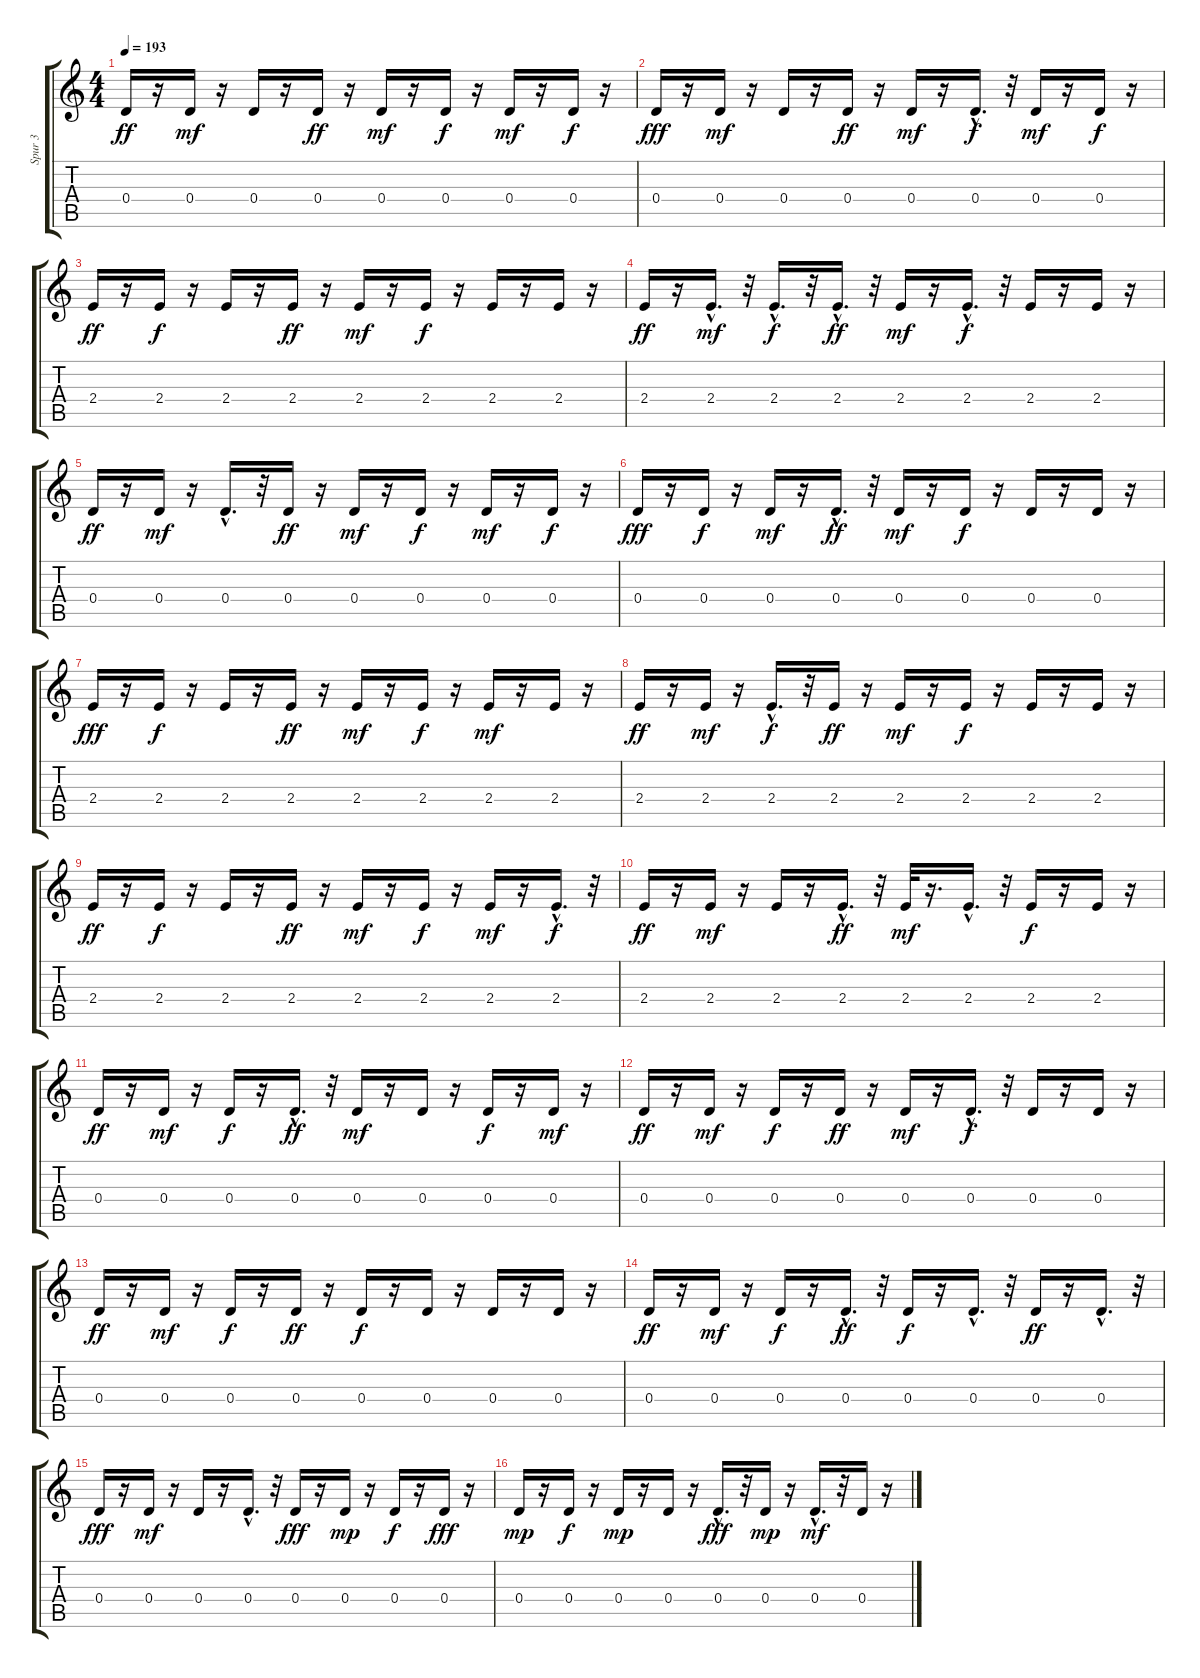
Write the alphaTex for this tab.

\track ("Spur 3" "Spur 3") {instrument electricguitarmuted}
\staff {score tabs}
\tuning (E4 B3 G3 D3 A2 E2) {hide}
\ts (4 4)
\tempo 193
\clef g2
\ks c
0.4.16{dy ff} r.16 0.4.16{dy mf} r.16 0.4.16 r.16 0.4.16{dy ff} r.16 0.4.16{dy mf} r.16 0.4.16{dy f} r.16 0.4.16{dy mf} r.16 0.4.16{dy f} r.16 |
0.4.16{dy fff} r.16 0.4.16{dy mf} r.16 0.4.16 r.16 0.4.16{dy ff} r.16 0.4.16{dy mf} r.16 0.4{hac}.16{d dy f} r.32 0.4.16{dy mf} r.16 0.4.16{dy f} r.16 |
2.4.16{dy ff} r.16 2.4.16{dy f} r.16 2.4.16 r.16 2.4.16{dy ff} r.16 2.4.16{dy mf} r.16 2.4.16{dy f} r.16 2.4.16 r.16 2.4.16 r.16 |
2.4.16{dy ff} r.16 2.4{hac}.16{d dy mf} r.32 2.4{hac}.16{d dy f} r.32 2.4{hac}.16{d dy ff} r.32 2.4.16{dy mf} r.16 2.4{hac}.16{d dy f} r.32 2.4.16 r.16 2.4.16 r.16 |
0.4.16{dy ff} r.16 0.4.16{dy mf} r.16 0.4{hac}.16{d} r.32 0.4.16{dy ff} r.16 0.4.16{dy mf} r.16 0.4.16{dy f} r.16 0.4.16{dy mf} r.16 0.4.16{dy f} r.16 |
0.4.16{dy fff} r.16 0.4.16{dy f} r.16 0.4.16{dy mf} r.16 0.4{hac}.16{d dy ff} r.32 0.4.16{dy mf} r.16 0.4.16{dy f} r.16 0.4.16 r.16 0.4.16 r.16 |
2.4.16{dy fff} r.16 2.4.16{dy f} r.16 2.4.16 r.16 2.4.16{dy ff} r.16 2.4.16{dy mf} r.16 2.4.16{dy f} r.16 2.4.16{dy mf} r.16 2.4.16 r.16 |
2.4.16{dy ff} r.16 2.4.16{dy mf} r.16 2.4{hac}.16{d dy f} r.32 2.4.16{dy ff} r.16 2.4.16{dy mf} r.16 2.4.16{dy f} r.16 2.4.16 r.16 2.4.16 r.16 |
2.4.16{dy ff} r.16 2.4.16{dy f} r.16 2.4.16 r.16 2.4.16{dy ff} r.16 2.4.16{dy mf} r.16 2.4.16{dy f} r.16 2.4.16{dy mf} r.16 2.4{hac}.16{d dy f} r.32 |
2.4.16{dy ff} r.16 2.4.16{dy mf} r.16 2.4.16 r.16 2.4{hac}.16{d dy ff} r.32 2.4.32{dy mf} r.16{d} 2.4{hac}.16{d} r.32 2.4.16{dy f} r.16 2.4.16 r.16 |
0.4.16{dy ff} r.16 0.4.16{dy mf} r.16 0.4.16{dy f} r.16 0.4{hac}.16{d dy ff} r.32 0.4.16{dy mf} r.16 0.4.16 r.16 0.4.16{dy f} r.16 0.4.16{dy mf} r.16 |
0.4.16{dy ff} r.16 0.4.16{dy mf} r.16 0.4.16{dy f} r.16 0.4.16{dy ff} r.16 0.4.16{dy mf} r.16 0.4{hac}.16{d dy f} r.32 0.4.16 r.16 0.4.16 r.16 |
0.4.16{dy ff} r.16 0.4.16{dy mf} r.16 0.4.16{dy f} r.16 0.4.16{dy ff} r.16 0.4.16{dy f} r.16 0.4.16 r.16 0.4.16 r.16 0.4.16 r.16 |
0.4.16{dy ff} r.16 0.4.16{dy mf} r.16 0.4.16{dy f} r.16 0.4{hac}.16{d dy ff} r.32 0.4.16{dy f} r.16 0.4{hac}.16{d} r.32 0.4.16{dy ff} r.16 0.4{hac}.16{d} r.32 |
0.4.16{dy fff} r.16 0.4.16{dy mf} r.16 0.4.16 r.16 0.4{hac}.16{d} r.32 0.4.16{dy fff} r.16 0.4.16{dy mp} r.16 0.4.16{dy f} r.16 0.4.16{dy fff} r.16 |
0.4.16{dy mp} r.16 0.4.16{dy f} r.16 0.4.16{dy mp} r.16 0.4.16 r.16 0.4{hac}.16{d dy fff} r.32 0.4.16{dy mp} r.16 0.4{hac}.16{d dy mf} r.32 0.4.16 r.16
